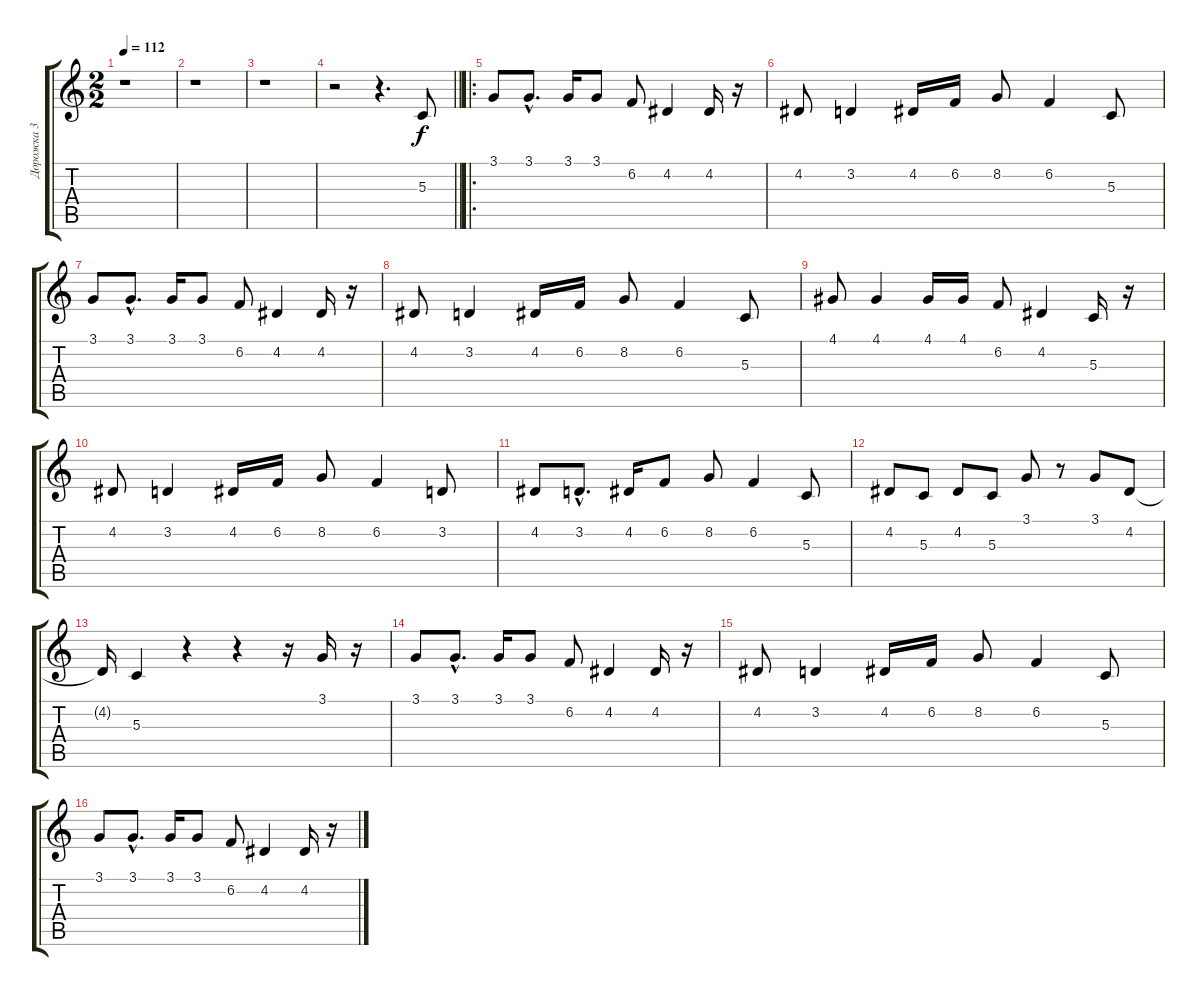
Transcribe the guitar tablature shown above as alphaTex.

\track ("Дорожка 3" "Дорожка 3") {instrument altosax}
\staff {score tabs}
\tuning (E4 B3 G3 D3 A2 E2) {hide}
\ts (2 2)
\tempo 112
\clef g2
\ks c
r.1{dy f instrument altosax} |
r.1 |
r.1 |
\barLineRight lightlight
r.2 r.4{d} 5.3.8 |
\ro
3.1.8 3.1{hac}.8{d} 3.1.16 3.1.8 6.2.8 4.2.4 4.2.16 r.16 |
4.2.8 3.2.4 4.2.16 6.2.16 8.2.8 6.2.4 5.3.8 |
3.1.8 3.1{hac}.8{d} 3.1.16 3.1.8 6.2.8 4.2.4 4.2.16 r.16 |
4.2.8 3.2.4 4.2.16 6.2.16 8.2.8 6.2.4 5.3.8 |
4.1.8 4.1.4 4.1.16 4.1.16 6.2.8 4.2.4 5.3.16 r.16 |
4.2.8 3.2.4 4.2.16 6.2.16 8.2.8 6.2.4 3.2.8 |
4.2.8 3.2{hac}.8{d} 4.2.16 6.2.8 8.2.8 6.2.4 5.3.8 |
4.2.8 5.3.8 4.2.8 5.3.8 3.1.8 r.8 3.1.8 4.2.8 |
4.2{t}.16 5.3.4 r.4 r.4 r.16 3.1.16 r.16 |
3.1.8 3.1{hac}.8{d} 3.1.16 3.1.8 6.2.8 4.2.4 4.2.16 r.16 |
4.2.8 3.2.4 4.2.16 6.2.16 8.2.8 6.2.4 5.3.8 |
3.1.8 3.1{hac}.8{d} 3.1.16 3.1.8 6.2.8 4.2.4 4.2.16 r.16
